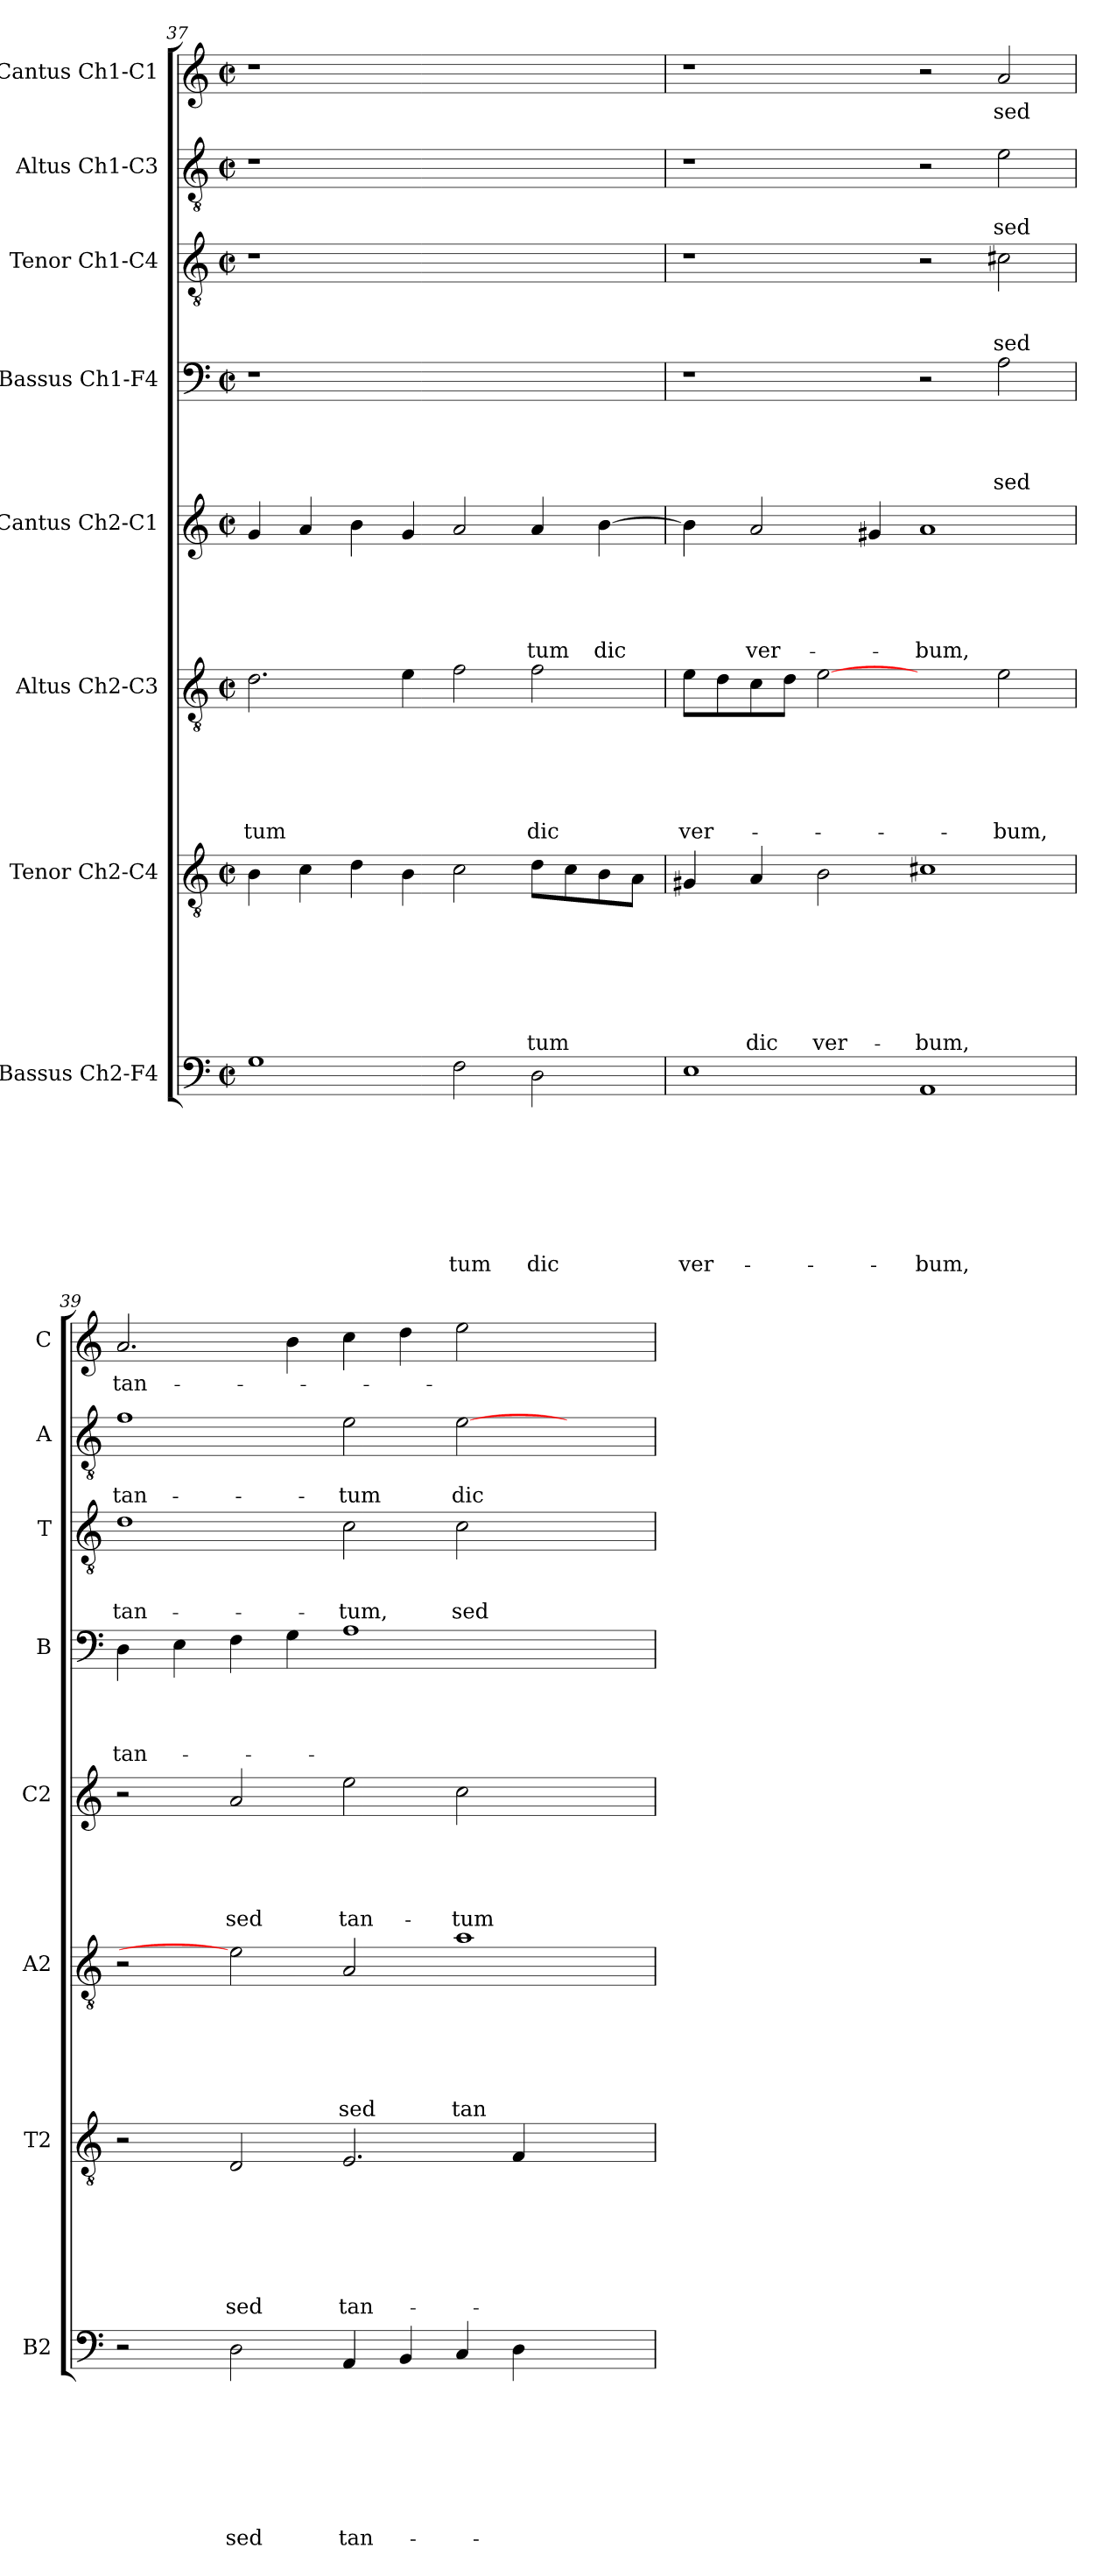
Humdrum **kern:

**kern	**text	**text	**text	**text	**text	**text	**text	**text	**kern	**text	**text	**text	**text	**text	**text	**text	**kern	**text	**text	**text	**text	**text	**text	**kern	**text	**text	**text	**text	**text	**kern	**text	**text	**text	**text	**kern	**text	**text	**text	**kern	**text	**text	**kern	**text
*part8	*part8	*part8	*part8	*part8	*part8	*part8	*part8	*part8	*part7	*part7	*part7	*part7	*part7	*part7	*part7	*part7	*part6	*part6	*part6	*part6	*part6	*part6	*part6	*part5	*part5	*part5	*part5	*part5	*part5	*part4	*part4	*part4	*part4	*part4	*part3	*part3	*part3	*part3	*part2	*part2	*part2	*part1	*part1
*staff8	*staff8	*staff8	*staff8	*staff8	*staff8	*staff8	*staff8	*staff8	*staff7	*staff7	*staff7	*staff7	*staff7	*staff7	*staff7	*staff7	*staff6	*staff6	*staff6	*staff6	*staff6	*staff6	*staff6	*staff5	*staff5	*staff5	*staff5	*staff5	*staff5	*staff4	*staff4	*staff4	*staff4	*staff4	*staff3	*staff3	*staff3	*staff3	*staff2	*staff2	*staff2	*staff1	*staff1
*I"Bassus Ch2-F4	*	*	*	*	*	*	*	*	*I"Tenor Ch2-C4	*	*	*	*	*	*	*	*I"Altus Ch2-C3	*	*	*	*	*	*	*I"Cantus Ch2-C1	*	*	*	*	*	*I"Bassus Ch1-F4	*	*	*	*	*I"Tenor Ch1-C4	*	*	*	*I"Altus Ch1-C3	*	*	*I"Cantus Ch1-C1	*
*I'B2	*	*	*	*	*	*	*	*	*I'T2	*	*	*	*	*	*	*	*I'A2	*	*	*	*	*	*	*I'C2	*	*	*	*	*	*I'B	*	*	*	*	*I'T	*	*	*	*I'A	*	*	*I'C	*
*clefF4	*	*	*	*	*	*	*	*	*clefGv2	*	*	*	*	*	*	*	*clefGv2	*	*	*	*	*	*	*clefG2	*	*	*	*	*	*clefF4	*	*	*	*	*clefGv2	*	*	*	*clefGv2	*	*	*clefG2	*
*k[]	*	*	*	*	*	*	*	*	*k[]	*	*	*	*	*	*	*	*k[]	*	*	*	*	*	*	*k[]	*	*	*	*	*	*k[]	*	*	*	*	*k[]	*	*	*	*k[]	*	*	*k[]	*
*C:	*	*	*	*	*	*	*	*	*C:	*	*	*	*	*	*	*	*C:	*	*	*	*	*	*	*C:	*	*	*	*	*	*C:	*	*	*	*	*C:	*	*	*	*C:	*	*	*C:	*
*M2/2	*	*	*	*	*	*	*	*	*M2/2	*	*	*	*	*	*	*	*M2/2	*	*	*	*	*	*	*M2/2	*	*	*	*	*	*M2/2	*	*	*	*	*M2/2	*	*	*	*M2/2	*	*	*M2/2	*
*met(c|)	*	*	*	*	*	*	*	*	*met(c|)	*	*	*	*	*	*	*	*met(c|)	*	*	*	*	*	*	*met(c|)	*	*	*	*	*	*met(c|)	*	*	*	*	*met(c|)	*	*	*	*met(c|)	*	*	*met(c|)	*
=37	=37	=37	=37	=37	=37	=37	=37	=37	=37	=37	=37	=37	=37	=37	=37	=37	=37	=37	=37	=37	=37	=37	=37	=37	=37	=37	=37	=37	=37	=37	=37	=37	=37	=37	=37	=37	=37	=37	=37	=37	=37	=37	=37
!	!	!	!	!	!	!	!	!	!	!	!	!	!	!	!	!	!	!	!	!	!	!	!LO:LY:b	!	!	!	!	!	!	!	!	!	!	!	!	!	!	!	!	!	!	!	!
1G	.	.	.	.	.	.	.	.	4B\	.	.	.	.	.	.	.	2.d\	.	.	.	.	.	-tum	4g/	.	.	.	.	.	1r	.	.	.	.	1r	.	.	.	1r	.	.	1r	.
.	.	.	.	.	.	.	.	.	4c\	.	.	.	.	.	.	.	.	.	.	.	.	.	.	4a/	.	.	.	.	.	.	.	.	.	.	.	.	.	.	.	.	.	.	.
.	.	.	.	.	.	.	.	.	4d\	.	.	.	.	.	.	.	.	.	.	.	.	.	.	4b\	.	.	.	.	.	.	.	.	.	.	.	.	.	.	.	.	.	.	.
.	.	.	.	.	.	.	.	.	4B\	.	.	.	.	.	.	.	4e\	.	.	.	.	.	.	4g/	.	.	.	.	.	.	.	.	.	.	.	.	.	.	.	.	.	.	.
!	!	!	!	!	!	!	!	!LO:LY:b	!	!	!	!	!	!	!	!	!	!	!	!	!	!	!	!	!	!	!	!	!	!	!	!	!	!	!	!	!	!	!	!	!	!	!
2F\	.	.	.	.	.	.	.	-tum	2c\	.	.	.	.	.	.	.	2f\	.	.	.	.	.	.	2a/	.	.	.	.	.	1ryy	.	.	.	.	1ryy	.	.	.	1ryy	.	.	1ryy	.
!	!	!	!	!	!	!	!	!LO:LY:b	!	!	!	!	!	!	!	!LO:LY:b	!	!	!	!	!	!	!LO:LY:b	!	!	!	!	!	!LO:LY:b	!	!	!	!	!	!	!	!	!	!	!	!	!	!
2D\	.	.	.	.	.	.	.	dic	8d\L	.	.	.	.	.	.	-tum	2f\	.	.	.	.	.	dic	4a/	.	.	.	.	-tum	.	.	.	.	.	.	.	.	.	.	.	.	.	.
.	.	.	.	.	.	.	.	.	8c\	.	.	.	.	.	.	.	.	.	.	.	.	.	.	.	.	.	.	.	.	.	.	.	.	.	.	.	.	.	.	.	.	.	.
!	!	!	!	!	!	!	!	!	!	!	!	!	!	!	!	!	!	!	!	!	!	!	!	!	!	!	!	!	!LO:LY:b	!	!	!	!	!	!	!	!	!	!	!	!	!	!
.	.	.	.	.	.	.	.	.	8B\	.	.	.	.	.	.	.	.	.	.	.	.	.	.	[4b\	.	.	.	.	dic	.	.	.	.	.	.	.	.	.	.	.	.	.	.
.	.	.	.	.	.	.	.	.	8A\J	.	.	.	.	.	.	.	.	.	.	.	.	.	.	.	.	.	.	.	.	.	.	.	.	.	.	.	.	.	.	.	.	.	.
!!LO:PB:g=z
=38	=38	=38	=38	=38	=38	=38	=38	=38	=38	=38	=38	=38	=38	=38	=38	=38	=38	=38	=38	=38	=38	=38	=38	=38	=38	=38	=38	=38	=38	=38	=38	=38	=38	=38	=38	=38	=38	=38	=38	=38	=38	=38	=38
!	!	!	!	!	!	!	!	!LO:LY:b	!	!	!	!	!	!	!	!	!	!	!	!	!	!	!LO:LY:b	!	!	!	!	!	!	!	!	!	!	!	!	!	!	!	!	!	!	!	!
1E	.	.	.	.	.	.	.	ver-	4G#X/	.	.	.	.	.	.	.	8e\L	.	.	.	.	.	ver-	4b\]	.	.	.	.	.	1r	.	.	.	.	1r	.	.	.	1r	.	.	1r	.
.	.	.	.	.	.	.	.	.	.	.	.	.	.	.	.	.	8d\	.	.	.	.	.	.	.	.	.	.	.	.	.	.	.	.	.	.	.	.	.	.	.	.	.	.
!	!	!	!	!	!	!	!	!	!	!	!	!	!	!	!	!LO:LY:b	!	!	!	!	!	!	!	!	!	!	!	!	!LO:LY:b	!	!	!	!	!	!	!	!	!	!	!	!	!	!
.	.	.	.	.	.	.	.	.	4A/	.	.	.	.	.	.	dic	8c\	.	.	.	.	.	.	2a/	.	.	.	.	ver-	.	.	.	.	.	.	.	.	.	.	.	.	.	.
.	.	.	.	.	.	.	.	.	.	.	.	.	.	.	.	.	8d\J	.	.	.	.	.	.	.	.	.	.	.	.	.	.	.	.	.	.	.	.	.	.	.	.	.	.
!	!	!	!	!	!	!	!	!	!	!	!	!	!	!	!	!LO:LY:b	!	!	!	!	!	!	!	!	!	!	!	!	!	!	!	!	!	!	!	!	!	!	!	!	!	!	!
.	.	.	.	.	.	.	.	.	2B\	.	.	.	.	.	.	ver-	[2e	.	.	.	.	.	.	.	.	.	.	.	.	.	.	.	.	.	.	.	.	.	.	.	.	.	.
.	.	.	.	.	.	.	.	.	.	.	.	.	.	.	.	.	.	.	.	.	.	.	.	4g#X/	.	.	.	.	.	.	.	.	.	.	.	.	.	.	.	.	.	.	.
!	!	!	!	!	!	!	!	!LO:LY:b	!	!	!	!	!	!	!	!LO:LY:b	!	!	!	!	!	!	!	!	!	!	!	!	!LO:LY:b	!	!	!	!	!	!	!	!	!	!	!	!	!	!
1AA	.	.	.	.	.	.	.	-bum,	1c#X	.	.	.	.	.	.	-bum,	2ryy	.	.	.	.	.	.	1a	.	.	.	.	-bum,	2r	.	.	.	.	2r	.	.	.	2r	.	.	2r	.
!	!	!	!	!	!	!	!	!	!	!	!	!	!	!	!	!	!	!	!	!	!	!	!LO:LY:b	!	!	!	!	!	!	!	!	!	!	!LO:LY:b	!	!	!	!LO:LY:b	!	!	!LO:LY:b	!	!LO:LY:b
.	.	.	.	.	.	.	.	.	.	.	.	.	.	.	.	.	2e\	.	.	.	.	.	-bum,	.	.	.	.	.	.	2A\	.	.	.	sed	2c#X\	.	.	sed	2e\	.	sed	2a/	sed
=39	=39	=39	=39	=39	=39	=39	=39	=39	=39	=39	=39	=39	=39	=39	=39	=39	=39	=39	=39	=39	=39	=39	=39	=39	=39	=39	=39	=39	=39	=39	=39	=39	=39	=39	=39	=39	=39	=39	=39	=39	=39	=39	=39
!	!	!	!	!	!	!	!	!	!	!	!	!	!	!	!	!	!	!	!	!	!	!	!	!	!	!	!	!	!	!	!	!	!	!LO:LY:b	!	!	!	!LO:LY:b	!	!	!LO:LY:b	!	!LO:LY:b
2r	.	.	.	.	.	.	.	.	2r	.	.	.	.	.	.	.	2r	.	.	.	.	.	.	2r	.	.	.	.	.	4D\	.	.	.	tan-	1d	.	.	tan-	1f	.	tan-	2.a/	tan-
.	.	.	.	.	.	.	.	.	.	.	.	.	.	.	.	.	.	.	.	.	.	.	.	.	.	.	.	.	.	4E\	.	.	.	.	.	.	.	.	.	.	.	.	.
!	!	!	!	!	!	!	!	!LO:LY:b	!	!	!	!	!	!	!	!LO:LY:b	!	!	!	!	!	!	!	!	!	!	!	!	!LO:LY:b	!	!	!	!	!	!	!	!	!	!	!	!	!	!
2D\	.	.	.	.	.	.	.	sed	2D/	.	.	.	.	.	.	sed	2e]	.	.	.	.	.	.	2a/	.	.	.	.	sed	4F\	.	.	.	.	.	.	.	.	.	.	.	.	.
.	.	.	.	.	.	.	.	.	.	.	.	.	.	.	.	.	.	.	.	.	.	.	.	.	.	.	.	.	.	4G\	.	.	.	.	.	.	.	.	.	.	.	4b\	.
!	!	!	!	!	!	!	!	!LO:LY:b	!	!	!	!	!	!	!	!LO:LY:b	!	!	!	!	!	!	!LO:LY:b	!	!	!	!	!	!LO:LY:b	!	!	!	!	!	!	!	!	!LO:LY:b	!	!	!LO:LY:b	!	!
4AA/	.	.	.	.	.	.	.	tan-	2.E/	.	.	.	.	.	.	tan-	2A/	.	.	.	.	.	sed	2ee\	.	.	.	.	tan-	1A	.	.	.	.	2c\	.	.	-tum,	2e\	.	-tum	4cc\	.
4BB/	.	.	.	.	.	.	.	.	.	.	.	.	.	.	.	.	.	.	.	.	.	.	.	.	.	.	.	.	.	.	.	.	.	.	.	.	.	.	.	.	.	4dd\	.
!	!	!	!	!	!	!	!	!	!	!	!	!	!	!	!	!	!	!	!	!	!	!	!LO:LY:b	!	!	!	!	!	!LO:LY:b	!	!	!	!	!	!	!	!	!LO:LY:b	!	!	!LO:LY:b	!	!
4C/	.	.	.	.	.	.	.	.	.	.	.	.	.	.	.	.	1a	.	.	.	.	.	tan-	2cc\	.	.	.	.	-tum	.	.	.	.	.	2c\	.	.	sed	[2e\	.	dic	2ee\	.
4D\	.	.	.	.	.	.	.	.	4F/	.	.	.	.	.	.	.	.	.	.	.	.	.	.	.	.	.	.	.	.	.	.	.	.	.	.	.	.	.	.	.	.	.	.
2ryy	.	.	.	.	.	.	.	.	2ryy	.	.	.	.	.	.	.	.	.	.	.	.	.	.	2ryy	.	.	.	.	.	2ryy	.	.	.	.	2ryy	.	.	.	2ryy	.	.	2ryy	.
=	=	=	=	=	=	=	=	=	=	=	=	=	=	=	=	=	=	=	=	=	=	=	=	=	=	=	=	=	=	=	=	=	=	=	=	=	=	=	=	=	=	=	=
*-	*-	*-	*-	*-	*-	*-	*-	*-	*-	*-	*-	*-	*-	*-	*-	*-	*-	*-	*-	*-	*-	*-	*-	*-	*-	*-	*-	*-	*-	*-	*-	*-	*-	*-	*-	*-	*-	*-	*-	*-	*-	*-	*-
